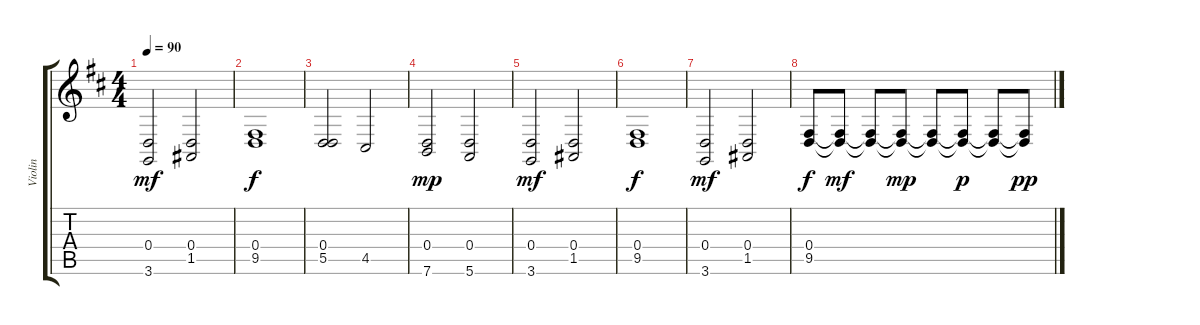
\track ("Violin" "Violin") {instrument violin}
\staff {score tabs}
\tuning (E4 B3 G3 D3 A2 E2) {hide}
\ts (4 4)
\tempo 90
\clef g2
\ks d
(0.4 3.6).2{dy mf} (0.4 1.5).2 |
(0.4 9.5).1{dy f} |
(0.4 5.5).2 4.5.2 |
(0.4 7.6).2{dy mp} (0.4 5.6).2 |
(0.4 3.6).2{dy mf} (0.4 1.5).2 |
(0.4 9.5).1{dy f} |
(0.4 3.6).2{dy mf} (0.4 1.5).2 |
(0.4 9.5).8{dy f} (0.4{t} 9.5{t}).8{dy mf} (0.4{t} 9.5{t}).8 (0.4{t} 9.5{t}).8{dy mp} (0.4{t} 9.5{t}).8 (0.4{t} 9.5{t}).8{dy p} (0.4{t} 9.5{t}).8 (0.4{t} 9.5{t}).8{dy pp}
